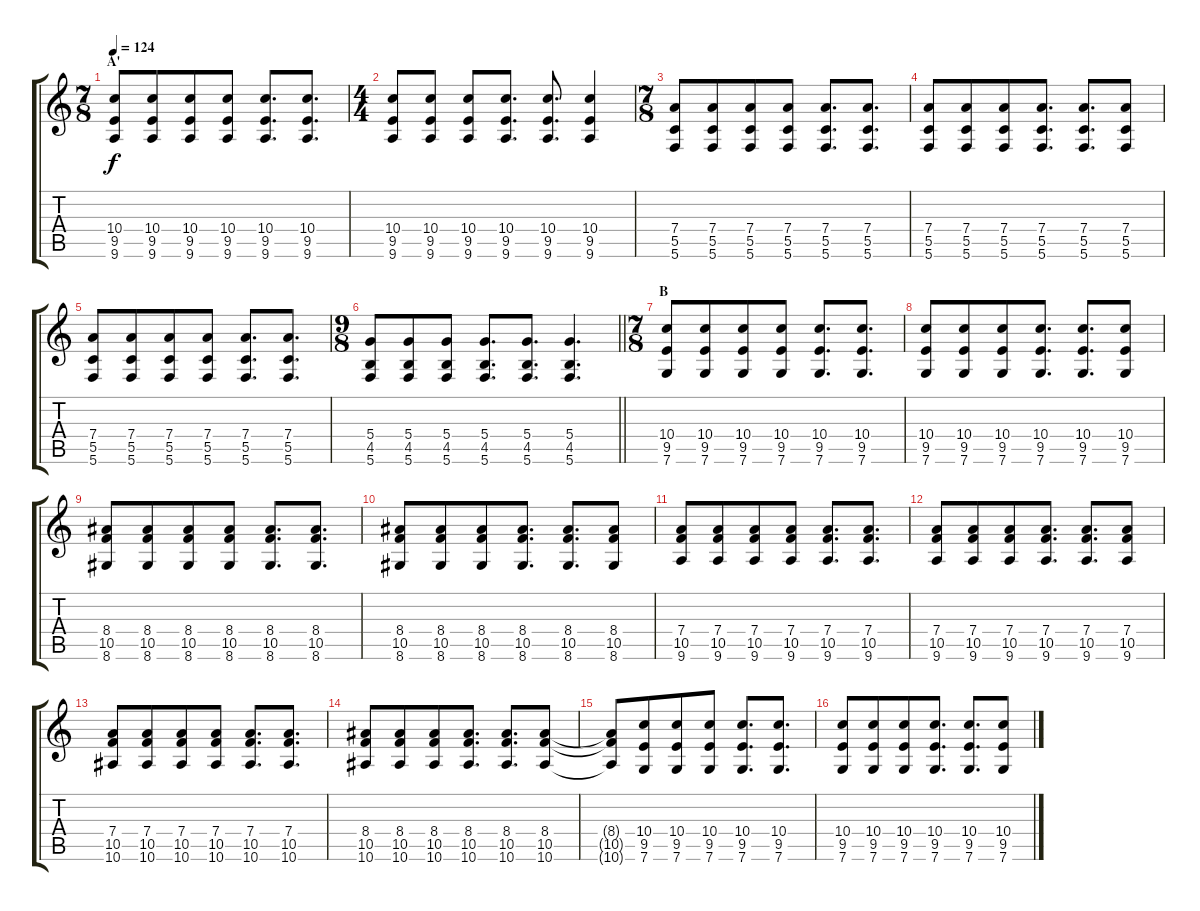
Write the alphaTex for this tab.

\track "" {instrument distortionguitar}
\staff {score tabs}
\tuning (G4 E4 A3 D3 G2 C2) {hide}
\ts (7 8)
\section ("" "A'")
\tempo 124
\clef g2
\ks c
(10.4 9.5 9.6).8{dy f} (10.4 9.5 9.6).8 (10.4 9.5 9.6).8 (10.4 9.5 9.6).8 (10.4 9.5 9.6).8{d} (10.4 9.5 9.6).8{d} |
\ts (4 4)
(10.4 9.5 9.6).8 (10.4 9.5 9.6).8 (10.4 9.5 9.6).8 (10.4 9.5 9.6).8{d} (10.4 9.5 9.6).8{d} (10.4 9.5 9.6).4 |
\ts (7 8)
(7.4 5.5 5.6).8 (7.4 5.5 5.6).8 (7.4 5.5 5.6).8 (7.4 5.5 5.6).8 (7.4 5.5 5.6).8{d} (7.4 5.5 5.6).8{d} |
(7.4 5.5 5.6).8 (7.4 5.5 5.6).8 (7.4 5.5 5.6).8 (7.4 5.5 5.6).8{d} (7.4 5.5 5.6).8{d} (7.4 5.5 5.6).8 |
(7.4 5.5 5.6).8 (7.4 5.5 5.6).8 (7.4 5.5 5.6).8 (7.4 5.5 5.6).8 (7.4 5.5 5.6).8{d} (7.4 5.5 5.6).8{d} |
\ts (9 8)
\barLineRight lightlight
(5.4 4.5 5.6).8 (5.4 4.5 5.6).8 (5.4 4.5 5.6).8 (5.4 4.5 5.6).8{d} (5.4 4.5 5.6).8{d} (5.4 4.5 5.6).4{d} |
\ts (7 8)
\section ("" "B")
(10.4 9.5 7.6).8 (10.4 9.5 7.6).8 (10.4 9.5 7.6).8 (10.4 9.5 7.6).8 (10.4 9.5 7.6).8{d} (10.4 9.5 7.6).8{d} |
(10.4 9.5 7.6).8 (10.4 9.5 7.6).8 (10.4 9.5 7.6).8 (10.4 9.5 7.6).8{d} (10.4 9.5 7.6).8{d} (10.4 9.5 7.6).8 |
(8.4 10.5 8.6).8 (8.4 10.5 8.6).8 (8.4 10.5 8.6).8 (8.4 10.5 8.6).8 (8.4 10.5 8.6).8{d} (8.4 10.5 8.6).8{d} |
(8.4 10.5 8.6).8 (8.4 10.5 8.6).8 (8.4 10.5 8.6).8 (8.4 10.5 8.6).8{d} (8.4 10.5 8.6).8{d} (8.4 10.5 8.6).8 |
(7.4 10.5 9.6).8 (7.4 10.5 9.6).8 (7.4 10.5 9.6).8 (7.4 10.5 9.6).8 (7.4 10.5 9.6).8{d} (7.4 10.5 9.6).8{d} |
(7.4 10.5 9.6).8 (7.4 10.5 9.6).8 (7.4 10.5 9.6).8 (7.4 10.5 9.6).8{d} (7.4 10.5 9.6).8{d} (7.4 10.5 9.6).8 |
(7.4 10.5 10.6).8 (7.4 10.5 10.6).8 (7.4 10.5 10.6).8 (7.4 10.5 10.6).8 (7.4 10.5 10.6).8{d} (7.4 10.5 10.6).8{d} |
(8.4 10.5 10.6).8 (8.4 10.5 10.6).8 (8.4 10.5 10.6).8 (8.4 10.5 10.6).8{d} (8.4 10.5 10.6).8{d} (8.4 10.5 10.6).8 |
(8.4{t} 10.5{t} 10.6{t}).8 (10.4 9.5 7.6).8 (10.4 9.5 7.6).8 (10.4 9.5 7.6).8 (10.4 9.5 7.6).8{d} (10.4 9.5 7.6).8{d} |
(10.4 9.5 7.6).8 (10.4 9.5 7.6).8 (10.4 9.5 7.6).8 (10.4 9.5 7.6).8{d} (10.4 9.5 7.6).8{d} (10.4 9.5 7.6).8
